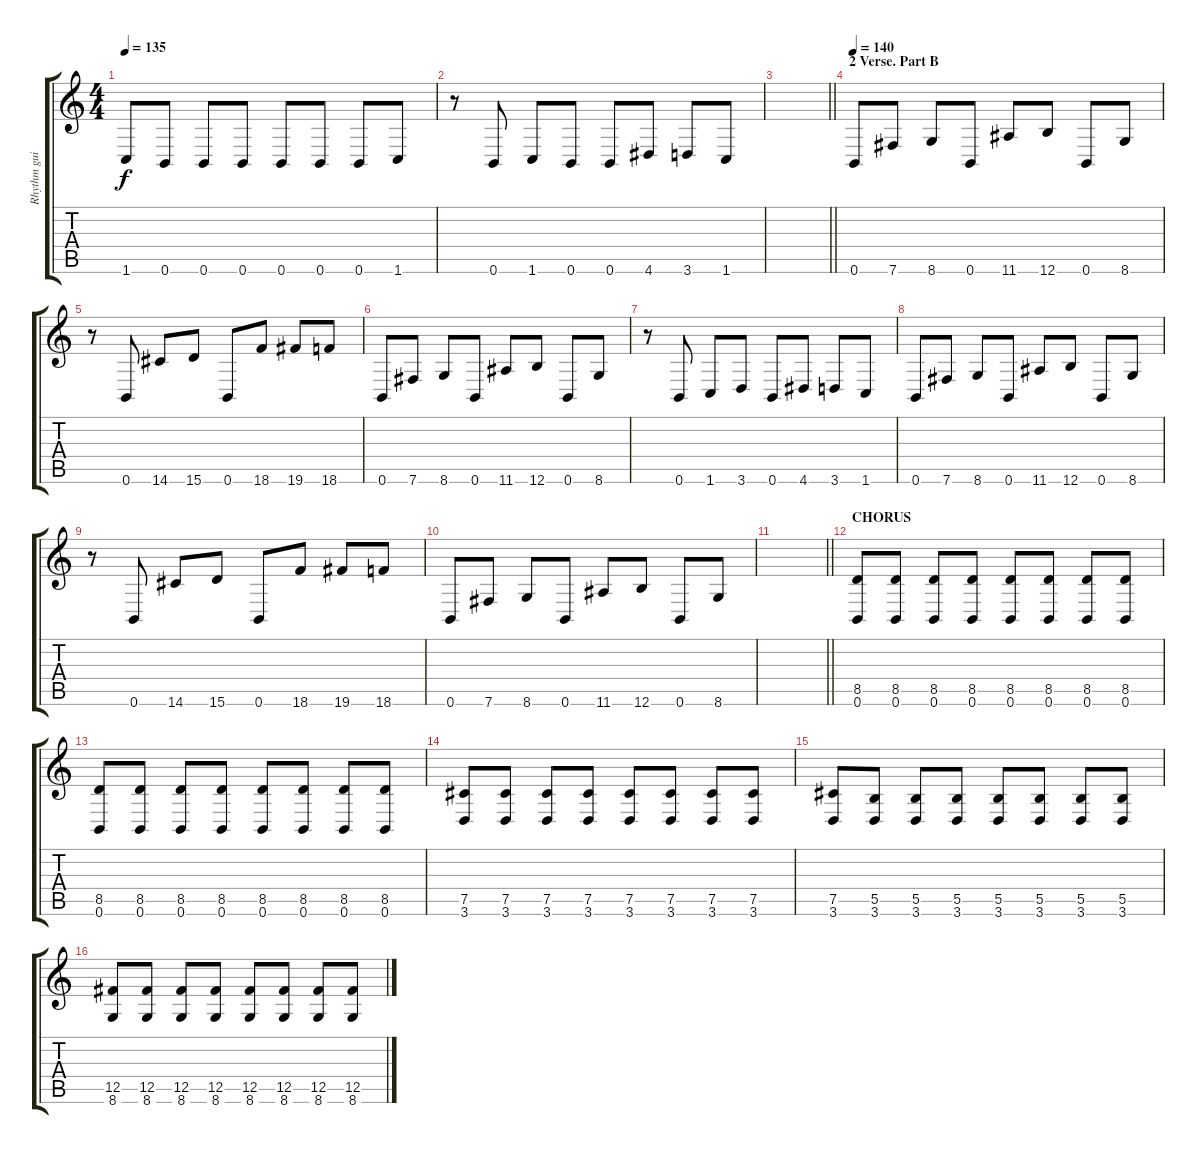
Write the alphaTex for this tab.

\track ("Rhythm guitar" "Rhythm gui") {instrument distortionguitar}
\staff {score tabs}
\tuning (Db4 Ab3 E3 B2 Gb2 B1) {hide}
\ts (4 4)
\tempo 135
\clef g2
\ks c
1.6.8{dy f} 0.6.8 0.6.8 0.6.8 0.6.8 0.6.8 0.6.8 1.6.8 |
r.8 0.6.8 1.6.8 0.6.8 0.6.8 4.6.8 3.6.8 1.6.8 |
\barLineRight lightlight
|
\section ("" "2 Verse. Part B")
\tempo 140
0.6.8 7.6.8 8.6.8 0.6.8 11.6.8 12.6.8 0.6.8 8.6.8 |
r.8 0.6.8 14.6.8 15.6.8 0.6.8 18.6.8 19.6.8 18.6.8 |
0.6.8 7.6.8 8.6.8 0.6.8 11.6.8 12.6.8 0.6.8 8.6.8 |
r.8 0.6.8 1.6.8 3.6.8 0.6.8 4.6.8 3.6.8 1.6.8 |
0.6.8 7.6.8 8.6.8 0.6.8 11.6.8 12.6.8 0.6.8 8.6.8 |
r.8 0.6.8 14.6.8 15.6.8 0.6.8 18.6.8 19.6.8 18.6.8 |
0.6.8 7.6.8 8.6.8 0.6.8 11.6.8 12.6.8 0.6.8 8.6.8 |
\barLineRight lightlight
|
\section ("" "CHORUS")
(8.5 0.6).8 (8.5 0.6).8 (8.5 0.6).8 (8.5 0.6).8 (8.5 0.6).8 (8.5 0.6).8 (8.5 0.6).8 (8.5 0.6).8 |
(8.5 0.6).8 (8.5 0.6).8 (8.5 0.6).8 (8.5 0.6).8 (8.5 0.6).8 (8.5 0.6).8 (8.5 0.6).8 (8.5 0.6).8 |
(7.5 3.6).8 (7.5 3.6).8 (7.5 3.6).8 (7.5 3.6).8 (7.5 3.6).8 (7.5 3.6).8 (7.5 3.6).8 (7.5 3.6).8 |
(7.5 3.6).8 (5.5 3.6).8 (5.5 3.6).8 (5.5 3.6).8 (5.5 3.6).8 (5.5 3.6).8 (5.5 3.6).8 (5.5 3.6).8 |
(12.5 8.6).8 (12.5 8.6).8 (12.5 8.6).8 (12.5 8.6).8 (12.5 8.6).8 (12.5 8.6).8 (12.5 8.6).8 (12.5 8.6).8
